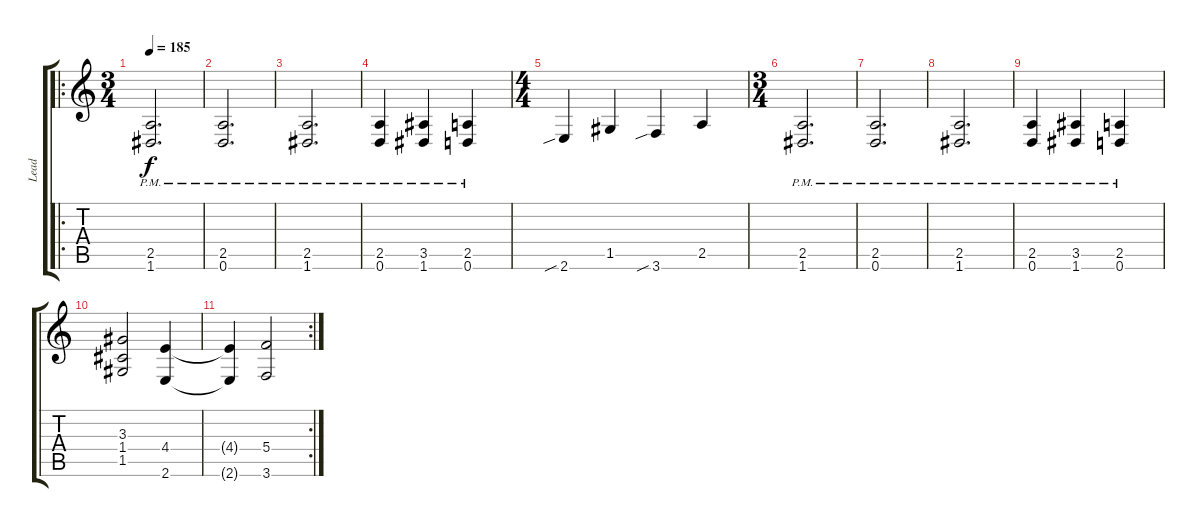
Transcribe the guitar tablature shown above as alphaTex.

\track ("Lead" "Lead") {instrument overdrivenguitar}
\staff {score tabs}
\tuning (D4 A3 F3 C3 G2 D2) {hide}
\ro
\ts (3 4)
\tempo 185
\clef g2
\ks c
(2.5{pm} 1.6{pm}).2{d dy f} |
(2.5{pm} 0.6{pm}).2{d} |
(2.5{pm} 1.6{pm}).2{d} |
(2.5{pm} 0.6{pm}).4 (3.5{pm} 1.6{pm}).4 (2.5{pm} 0.6{pm}).4 |
\ts (4 4)
2.6{sib}.4 1.5.4 3.6{sib}.4 2.5.4 |
\ts (3 4)
(2.5{pm} 1.6{pm}).2{d} |
(2.5{pm} 0.6{pm}).2{d} |
(2.5{pm} 1.6{pm}).2{d} |
(2.5{pm} 0.6{pm}).4 (3.5{pm} 1.6{pm}).4 (2.5{pm} 0.6{pm}).4 |
(3.3 1.4 1.5).2 (4.4 2.6).4 |
\rc 2
(4.4{t} 2.6{t}).4 (5.4 3.6).2
